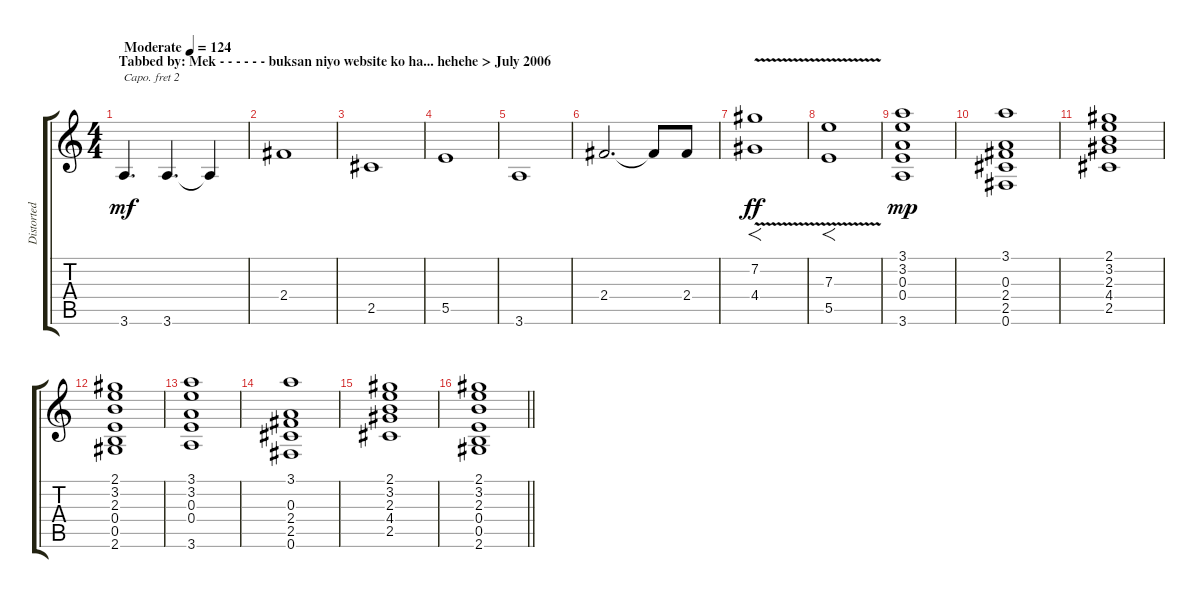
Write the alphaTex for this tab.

\track ("Distorted" "Distorted") {instrument overdrivenguitar}
\staff {score tabs}
\capo 2
\tuning (E4 B3 G3 D3 A2 E2) {hide}
\ts (4 4)
\section ("" "Tabbed by: Mek - - - - - - buksan niyo website ko ha... hehehe > July 2006")
\tempo (124 "Moderate")
\clef g2
\ks c
3.6.4{d dy mf instrument overdrivenguitar} 3.6.4{d} 3.6{t}.4 |
2.4.1 |
2.5.1 |
5.5.1 |
3.6.1 |
2.4.2{d} 2.4{t}.8 2.4.8 |
(7.2 4.4{v}).1{f dy ff} |
(7.3 5.5{v}).1{f} |
(3.1 3.2 0.3 0.4 3.6).1{dy mp} |
(3.1 0.3 2.4 2.5 0.6).1 |
(2.1 3.2 2.3 4.4 2.5).1 |
(2.1 3.2 2.3 0.4 0.5 2.6).1 |
(3.1 3.2 0.3 0.4 3.6).1 |
(3.1 0.3 2.4 2.5 0.6).1 |
(2.1 3.2 2.3 4.4 2.5).1 |
\barLineRight lightlight
(2.1 3.2 2.3 0.4 0.5 2.6).1
